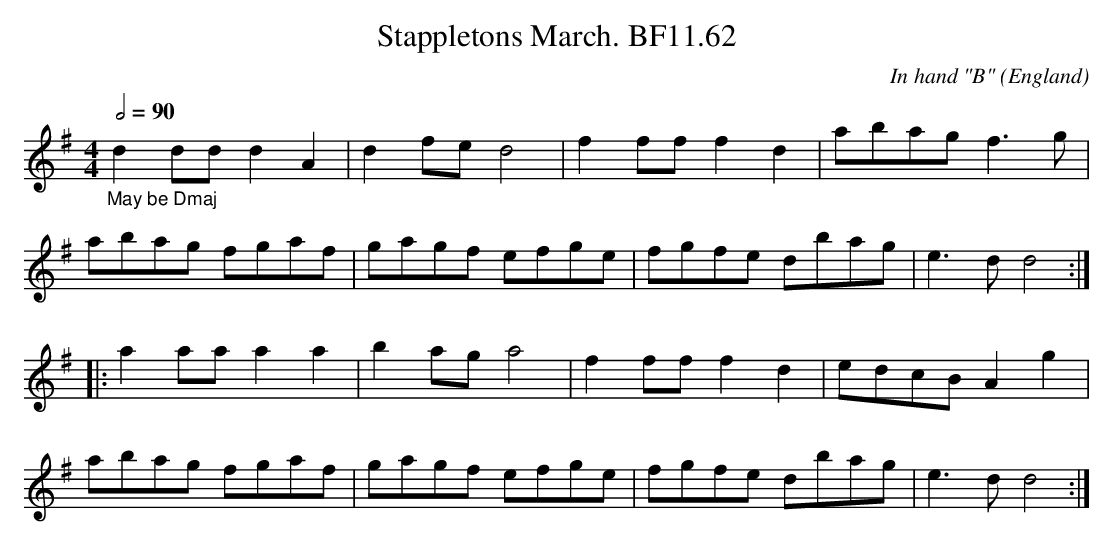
X:1
T:Stappletons March. BF11.62
C:In hand "B"
L:1/8
M:4/4
O:England
Q:1/2=90
K:G major
"_May be Dmaj"d2ddd2A2|d2fed4|f2fff2d2|abagf3g|!
abag fgaf|gagf efge|fgfe dbag|e3dd4:|!
|:a2aaa2a2|b2aga4|f2fff2d2|edcB A2g2|!
abag fgaf|gagf efge|fgfe dbag|e3dd4:|
